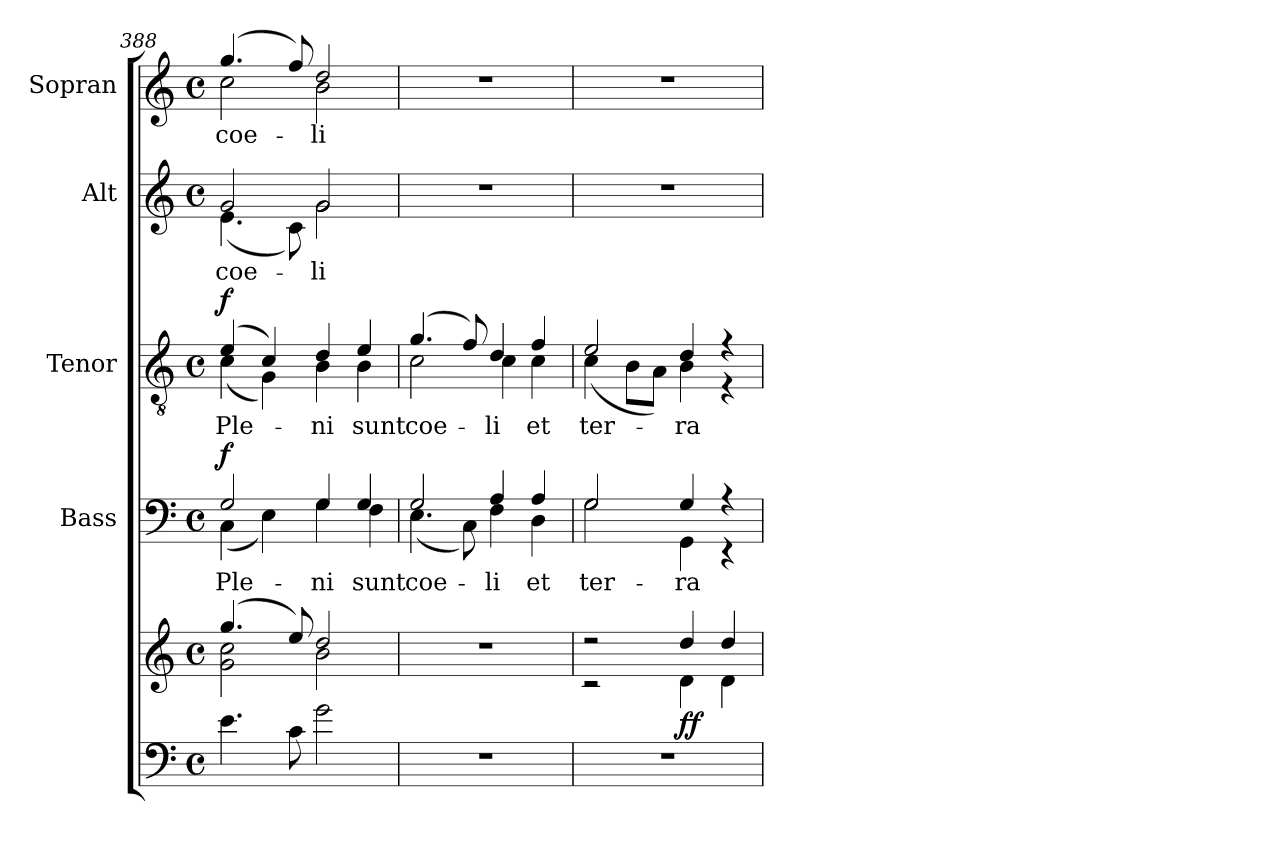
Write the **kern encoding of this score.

**kern	**kern	**dynam	**kern	**text	**dynam	**kern	**text	**dynam	**kern	**text	**kern	**text
*part5	*part5	*part5	*part4	*part4	*part4	*part3	*part3	*part3	*part2	*part2	*part1	*part1
*staff6	*staff5	*staff5/6	*staff4	*staff4	*staff4	*staff3	*staff3	*staff3	*staff2	*staff2	*staff1	*staff1
*	*	*	*I"Bass	*	*	*I"Tenor	*	*	*I"Alt	*	*I"Sopran	*
*	*	*	*I'B.	*	*	*I'T.	*	*	*I'A.	*	*I'S.	*
*clefF4	*clefG2	*	*clefF4	*	*	*clefGv2	*	*	*clefG2	*	*clefG2	*
*k[]	*k[]	*	*k[]	*	*	*k[]	*	*	*k[]	*	*k[]	*
*C:	*C:	*	*C:	*	*	*C:	*	*	*C:	*	*C:	*
*M4/4	*M4/4	*	*M4/4	*	*	*M4/4	*	*	*M4/4	*	*M4/4	*
*met(c)	*met(c)	*	*met(c)	*	*	*met(c)	*	*	*met(c)	*	*met(c)	*
=388	=388	=388	=388	=388	=388	=388	=388	=388	=388	=388	=388	=388
*	*^	*	*	*	*	*	*	*	*	*	*	*
!	!	!	!	!	!LO:LY:b	!LO:DY:a	!	!LO:LY:b	!LO:DY:a	!	!LO:LY:b	!	!LO:LY:b
*	*	*	*	*^	*	*	*^	*	*	*^	*	*^	*
4.e\	(4.gg/	2g\ 2cc\	.	2G/	(<4C\	Ple-	f	(4e/	(<4c\	Ple-	f	2g/	(<4.e\	coe-	(4.gg/	2cc\	coe-
.	.	.	.	.	4E\)	.	.	4c/)	4G\)	.	.	.	.	.	.	.	.
8c\	8ee/)	.	.	.	.	.	.	.	.	.	.	.	8c\)	.	8ff/)	.	.
!	!	!	!	!	!	!LO:LY:b	!	!	!	!LO:LY:b	!	!	!	!LO:LY:b	!	!	!LO:LY:b
2g\	2dd/	2b\	.	4G/	4G\	-ni	.	4d/	4B\	-ni	.	2g/	2g\	-li	2dd/	2b\	-li
!	!	!	!	!	!	!LO:LY:b	!	!	!	!LO:LY:b	!	!	!	!	!	!	!
.	.	.	.	4G/	4F\	sunt	.	4e/	4B\	sunt	.	.	.	.	.	.	.
*	*	*	*	*	*	*	*	*	*	*	*	*v	*v	*	*	*	*
*	*v	*v	*	*	*	*	*	*	*	*	*	*	*	*v	*v	*
=389	=389	=389	=389	=389	=389	=389	=389	=389	=389	=389	=389	=389	=389	=389
!	!	!	!	!	!LO:LY:b	!	!	!	!LO:LY:b	!	!	!	!	!
1r	1r	.	2G/	(<4.E\	coe-	.	(4.g/	2c\	coe-	.	1r	.	1r	.
.	.	.	.	8C\)	.	.	8f/)	.	.	.	.	.	.	.
!	!	!	!	!	!LO:LY:b	!	!	!	!LO:LY:b	!	!	!	!	!
.	.	.	4A/	4F\	-li	.	4d/	4c\	-li	.	.	.	.	.
!	!	!	!	!	!LO:LY:b	!	!	!	!LO:LY:b	!	!	!	!	!
.	.	.	4A/	4D\	et	.	4f/	4c\	et	.	.	.	.	.
=390	=390	=390	=390	=390	=390	=390	=390	=390	=390	=390	=390	=390	=390	=390
*	*^	*	*	*	*	*	*	*	*	*	*	*	*	*
!	!	!	!	!	!	!LO:LY:b	!	!	!	!LO:LY:b	!	!	!	!	!
1r	2r	2r	.	2G/	2G\	ter-	.	2e/	(<4c\	ter-	.	1r	.	1r	.
.	.	.	.	.	.	.	.	.	8B\L	.	.	.	.	.	.
.	.	.	.	.	.	.	.	.	8A\J)	.	.	.	.	.	.
!	!	!	!LO:DY:b	!	!	!LO:LY:b	!	!	!	!LO:LY:b	!	!	!	!	!
.	4dd/	4d\	ff	4G/	4GG\	-ra	.	4d/	4B\	-ra	.	.	.	.	.
.	4dd/	4d\	.	4r	4r	.	.	4r	4r	.	.	.	.	.	.
*	*v	*v	*	*	*	*	*	*v	*v	*	*	*	*	*	*
*	*	*	*v	*v	*	*	*	*	*	*	*	*	*
=	=	=	=	=	=	=	=	=	=	=	=	=
*-	*-	*-	*-	*-	*-	*-	*-	*-	*-	*-	*-	*-
